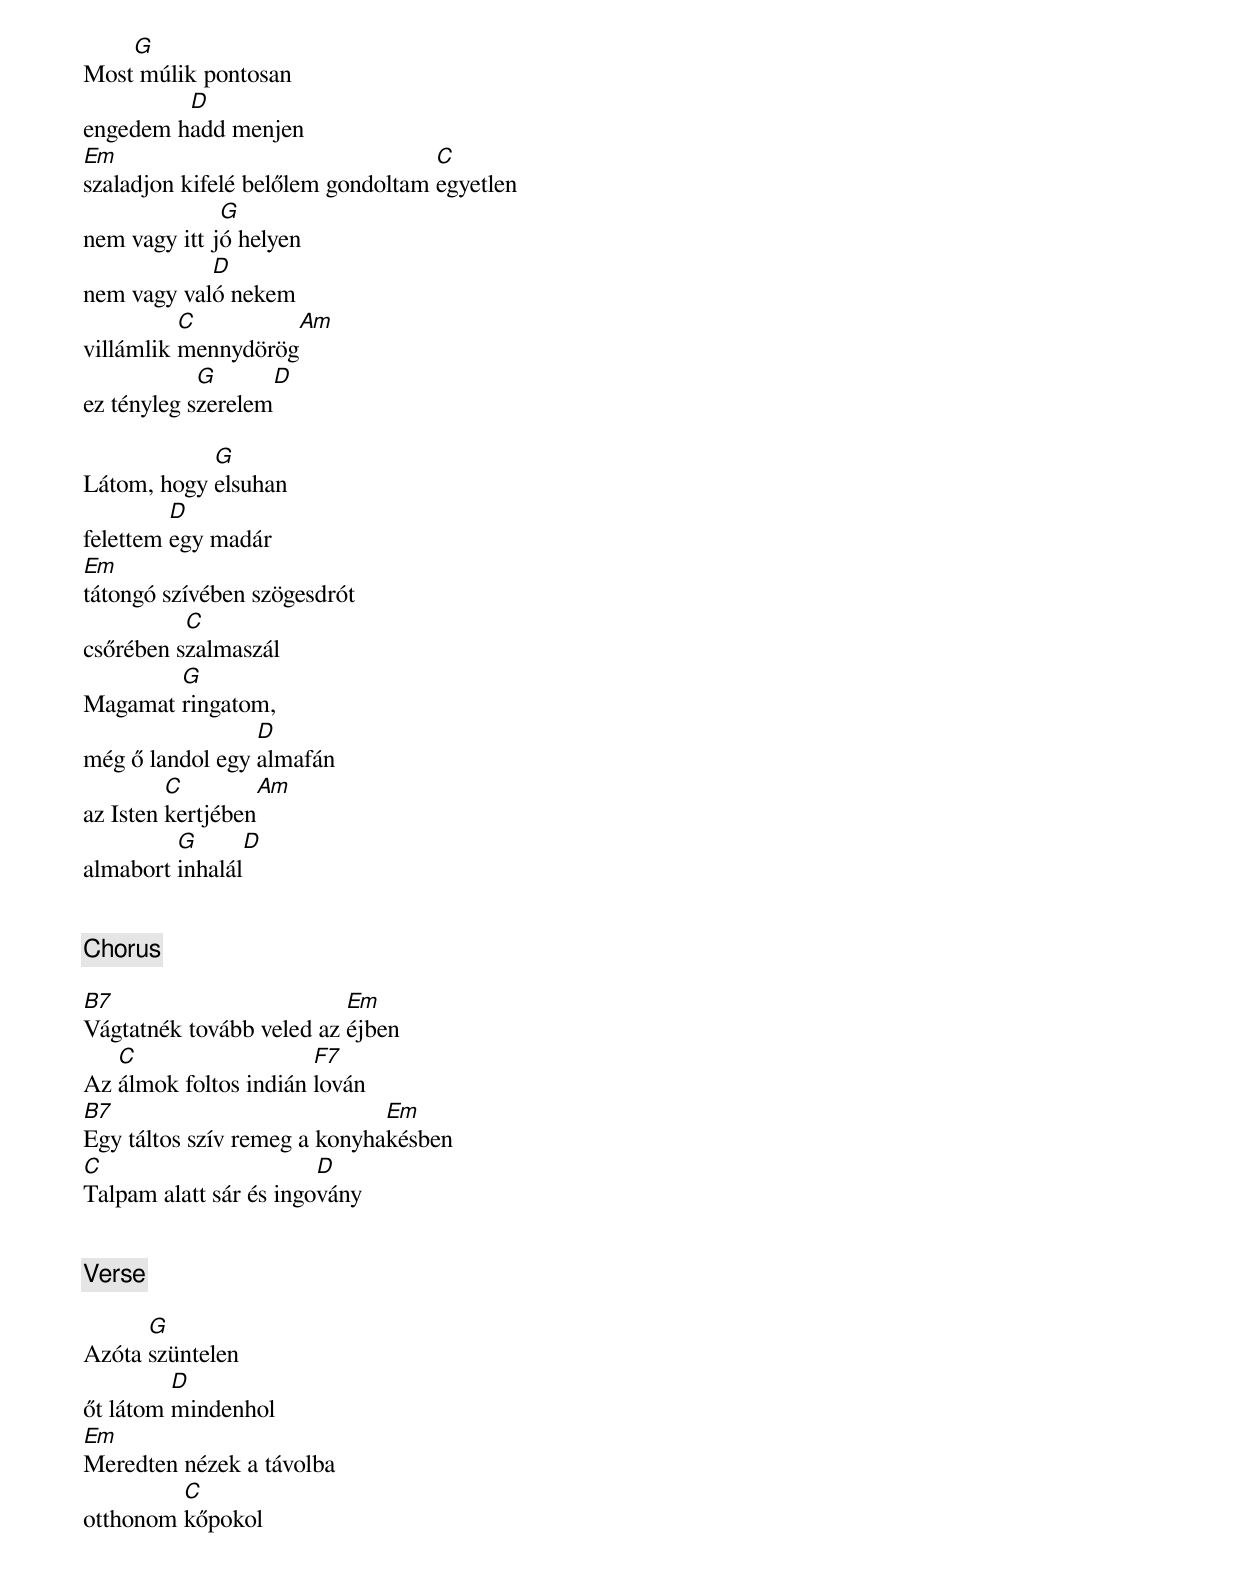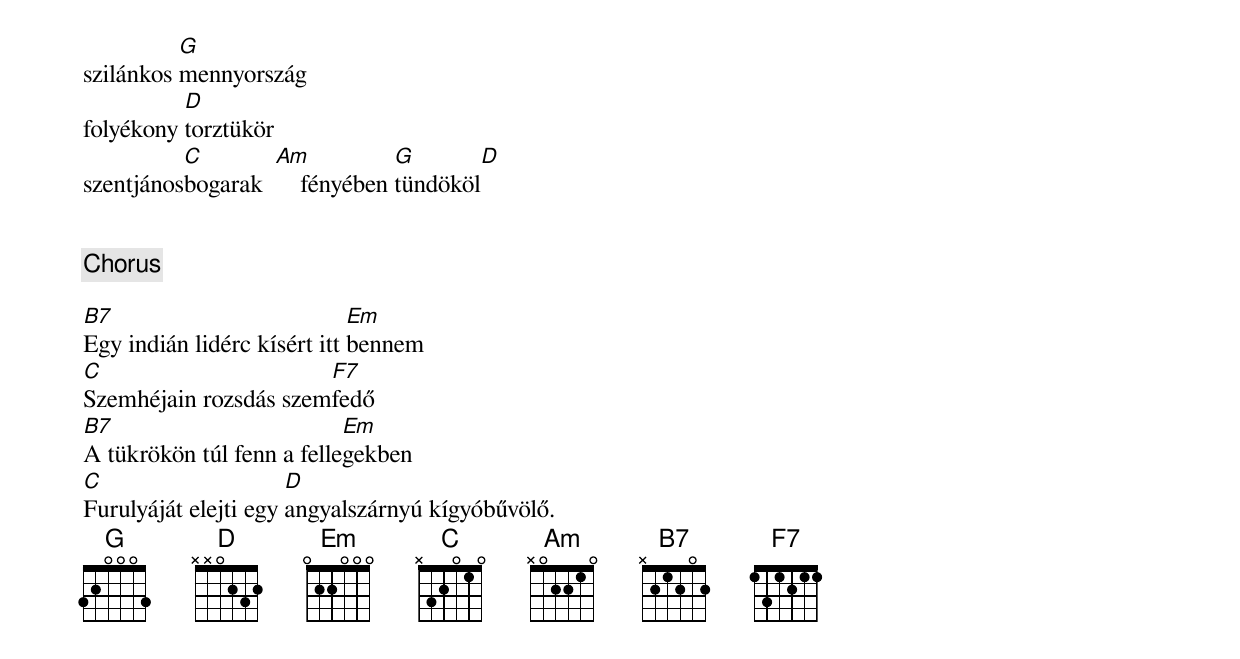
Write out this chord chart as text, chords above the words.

    G
Most múlik pontosan
         D
engedem hadd menjen
Em                                 C
szaladjon kifelé belőlem gondoltam egyetlen
              G
nem vagy itt jó helyen
            D
nem vagy való nekem
          C           Am
villámlik mennydörög
            G         D
ez tényleg szerelem

            G
Látom, hogy elsuhan
         D
felettem egy madár
Em
tátongó szívében szögesdrót
          C
csőrében szalmaszál
        G
Magamat ringatom,
                 D
még ő landol egy almafán
         C           Am
az Isten kertjében
         G        D
almabort inhalál


[Chorus]

B7                        Em
Vágtatnék tovább veled az éjben
   C                   F7
Az álmok foltos indián lován
B7                            Em
Egy táltos szív remeg a konyhakésben
C                       D
Talpam alatt sár és ingovány


[Verse]

      G
Azóta szüntelen
         D
őt látom mindenhol
Em
Meredten nézek a távolba
         C
otthonom kőpokol
          G
szilánkos mennyország
          D
folyékony torztükör
          C        Am           G          D
szentjánosbogarak      fényében tündököl


[Chorus]

B7                           Em
Egy indián lidérc kísért itt bennem
C                      F7
Szemhéjain rozsdás szemfedő
B7                         Em
A tükrökön túl fenn a fellegekben
C                     D
Furulyáját elejti egy angyalszárnyú kígyóbűvölő.
